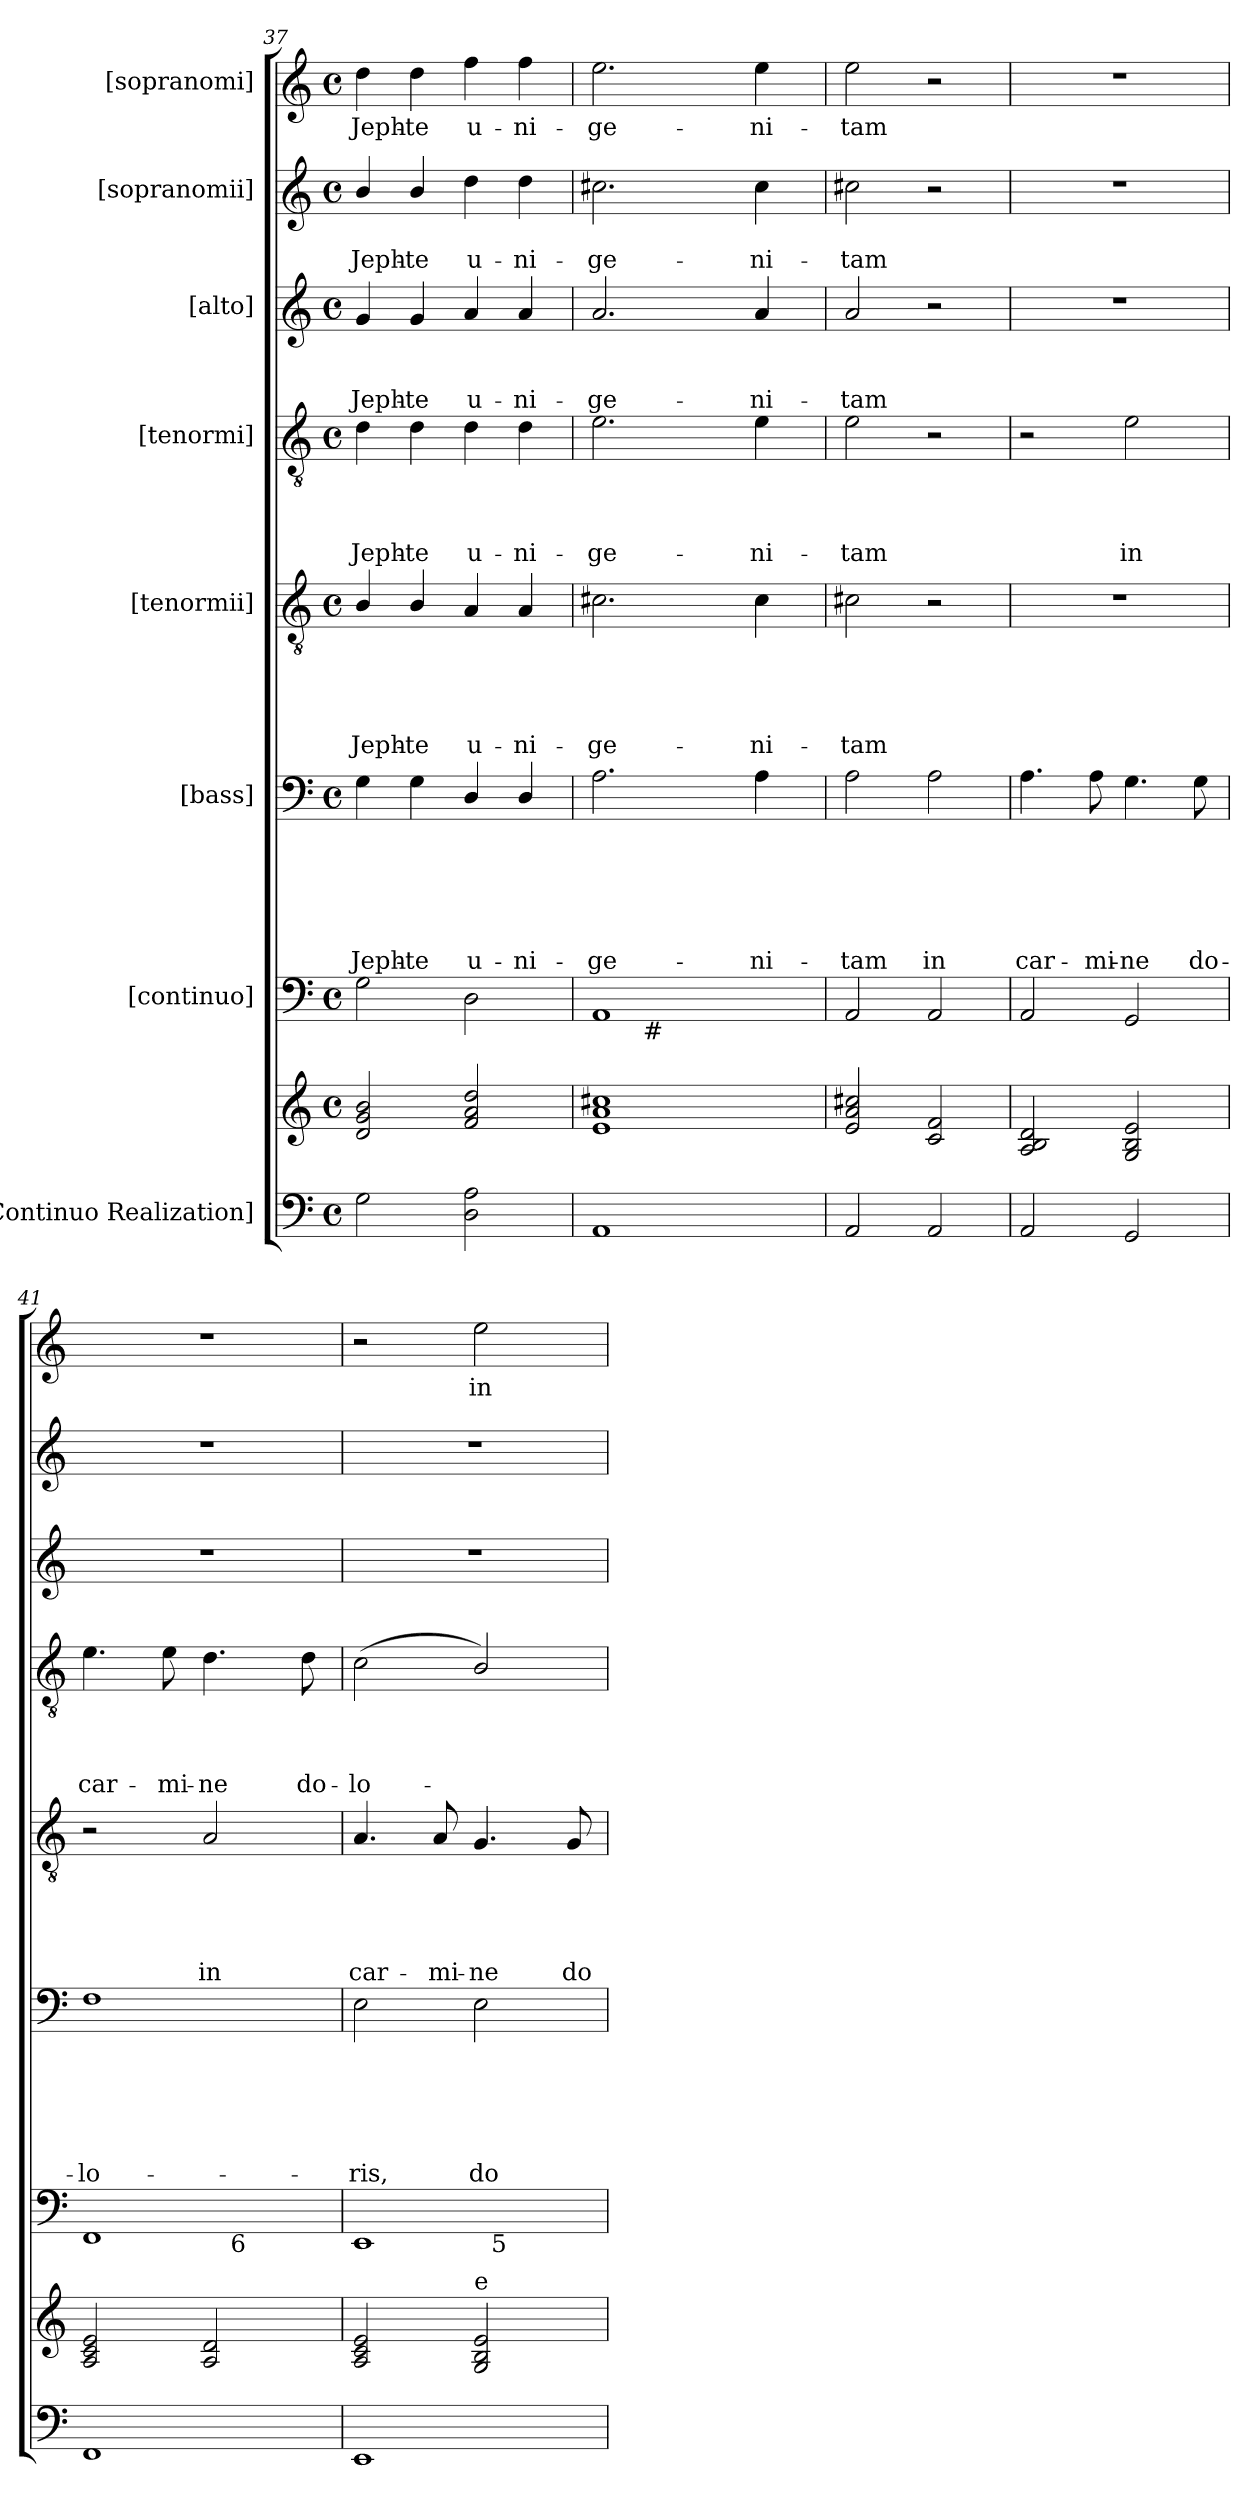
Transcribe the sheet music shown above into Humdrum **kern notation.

**kern	**kern	**kern	**kern	**text	**text	**text	**text	**text	**text	**kern	**text	**text	**text	**text	**text	**kern	**text	**text	**text	**text	**kern	**text	**text	**text	**kern	**text	**text	**kern	**text
*part8	*part8	*part7	*part6	*part6	*part6	*part6	*part6	*part6	*part6	*part5	*part5	*part5	*part5	*part5	*part5	*part4	*part4	*part4	*part4	*part4	*part3	*part3	*part3	*part3	*part2	*part2	*part2	*part1	*part1
*staff9	*staff8	*staff7	*staff6	*staff6	*staff6	*staff6	*staff6	*staff6	*staff6	*staff5	*staff5	*staff5	*staff5	*staff5	*staff5	*staff4	*staff4	*staff4	*staff4	*staff4	*staff3	*staff3	*staff3	*staff3	*staff2	*staff2	*staff2	*staff1	*staff1
*I"[Continuo Realization]	*	*I"[continuo]	*I"[bass]	*	*	*	*	*	*	*I"[tenormii]	*	*	*	*	*	*I"[tenormi]	*	*	*	*	*I"[alto]	*	*	*	*I"[sopranomii]	*	*	*I"[sopranomi]	*
*clefF4	*clefG2	*clefF4	*clefF4	*	*	*	*	*	*	*clefGv2	*	*	*	*	*	*clefGv2	*	*	*	*	*clefG2	*	*	*	*clefG2	*	*	*clefG2	*
*k[]	*k[]	*k[]	*k[]	*	*	*	*	*	*	*k[]	*	*	*	*	*	*k[]	*	*	*	*	*k[]	*	*	*	*k[]	*	*	*k[]	*
*C:	*C:	*C:	*C:	*	*	*	*	*	*	*C:	*	*	*	*	*	*C:	*	*	*	*	*C:	*	*	*	*C:	*	*	*C:	*
*M4/4	*M4/4	*M4/4	*M4/4	*	*	*	*	*	*	*M4/4	*	*	*	*	*	*M4/4	*	*	*	*	*M4/4	*	*	*	*M4/4	*	*	*M4/4	*
*met(c)	*met(c)	*met(c)	*met(c)	*	*	*	*	*	*	*met(c)	*	*	*	*	*	*met(c)	*	*	*	*	*met(c)	*	*	*	*met(c)	*	*	*met(c)	*
=37	=37	=37	=37	=37	=37	=37	=37	=37	=37	=37	=37	=37	=37	=37	=37	=37	=37	=37	=37	=37	=37	=37	=37	=37	=37	=37	=37	=37	=37
!	!	!	!	!	!	!	!	!	!LO:LY:b	!	!	!	!	!	!LO:LY:b	!	!	!	!	!LO:LY:b	!	!	!	!LO:LY:b	!	!	!LO:LY:b	!	!LO:LY:b
2G\	2d/ 2g/ 2b/	2G\	4G\	.	.	.	.	.	Jeph-	4B/	.	.	.	.	Jeph-	4d\	.	.	.	Jeph-	4g/	.	.	Jeph-	4b/	.	Jeph-	4dd\	Jeph-
!	!	!	!	!	!	!	!	!	!LO:LY:b:rj	!	!	!	!	!	!LO:LY:b:rj	!	!	!	!	!LO:LY:b:rj	!	!	!	!LO:LY:b:rj	!	!	!LO:LY:b:rj	!	!LO:LY:b:rj
.	.	.	4G\	.	.	.	.	.	-te	4B/	.	.	.	.	-te	4d\	.	.	.	-te	4g/	.	.	-te	4b/	.	-te	4dd\	-te
!	!	!	!	!	!	!	!	!	!LO:LY:b	!	!	!	!	!	!LO:LY:b	!	!	!	!	!LO:LY:b	!	!	!	!LO:LY:b	!	!	!LO:LY:b	!	!LO:LY:b
2D\ 2A\	2f/ 2a/ 2dd/	2D\	4D/	.	.	.	.	.	u-	4A/	.	.	.	.	u-	4d\	.	.	.	u-	4a/	.	.	u-	4dd\	.	u-	4ff\	u-
!	!	!	!	!	!	!	!	!	!LO:LY:b	!	!	!	!	!	!LO:LY:b	!	!	!	!	!LO:LY:b	!	!	!	!LO:LY:b	!	!	!LO:LY:b	!	!LO:LY:b
.	.	.	4D/	.	.	.	.	.	-ni-	4A/	.	.	.	.	-ni-	4d\	.	.	.	-ni-	4a/	.	.	-ni-	4dd\	.	-ni-	4ff\	-ni-
!!LO:PB:g=z
=38	=38	=38	=38	=38	=38	=38	=38	=38	=38	=38	=38	=38	=38	=38	=38	=38	=38	=38	=38	=38	=38	=38	=38	=38	=38	=38	=38	=38	=38
!	!	!	!	!	!	!	!	!	!LO:LY:b	!	!	!	!	!	!LO:LY:b	!	!	!	!	!LO:LY:b	!	!	!	!LO:LY:b	!	!	!LO:LY:b	!	!LO:LY:b
*	*	*^	*	*	*	*	*	*	*	*	*	*	*	*	*	*	*	*	*	*	*	*	*	*	*	*	*	*	*
1AA	1e 1a 1cc#X	1AA	8ryy	2.A\	.	.	.	.	.	-ge-	2.c#X\	.	.	.	.	-ge-	2.e\	.	.	.	-ge-	2.a/	.	.	-ge-	2.cc#X\	.	-ge-	2.ee\	-ge-
.	.	.	32ryy	.	.	.	.	.	.	.	.	.	.	.	.	.	.	.	.	.	.	.	.	.	.	.	.	.	.	.
!	!	!	!LO:TX:b:t=#	!	!	!	!	!	!	!	!	!	!	!	!	!	!	!	!	!	!	!	!	!	!	!	!	!	!	!
.	.	.	2ryy	.	.	.	.	.	.	.	.	.	.	.	.	.	.	.	.	.	.	.	.	.	.	.	.	.	.	.
.	.	.	4ryy	.	.	.	.	.	.	.	.	.	.	.	.	.	.	.	.	.	.	.	.	.	.	.	.	.	.	.
!	!	!	!	!	!	!	!	!	!	!LO:LY:b	!	!	!	!	!	!LO:LY:b	!	!	!	!	!LO:LY:b	!	!	!	!LO:LY:b	!	!	!LO:LY:b	!	!LO:LY:b
.	.	.	.	4A\	.	.	.	.	.	-ni-	4c#\	.	.	.	.	-ni-	4e\	.	.	.	-ni-	4a/	.	.	-ni-	4cc#\	.	-ni-	4ee\	-ni-
.	.	.	16.ryy	.	.	.	.	.	.	.	.	.	.	.	.	.	.	.	.	.	.	.	.	.	.	.	.	.	.	.
=39	=39	=39	=39	=39	=39	=39	=39	=39	=39	=39	=39	=39	=39	=39	=39	=39	=39	=39	=39	=39	=39	=39	=39	=39	=39	=39	=39	=39	=39	=39
!	!	!LO:TX:b:t=#	!	!	!	!	!	!	!	!	!	!	!	!	!	!	!	!	!	!	!	!	!	!	!	!	!	!	!	!
!	!	!	!	!	!	!	!	!	!	!LO:LY:b	!	!	!	!	!	!LO:LY:b	!	!	!	!	!LO:LY:b	!	!	!	!LO:LY:b	!	!	!LO:LY:b	!	!LO:LY:b
*	*	*v	*v	*	*	*	*	*	*	*	*	*	*	*	*	*	*	*	*	*	*	*	*	*	*	*	*	*	*	*
2AA/	2e/ 2a/ 2cc#X/	2AA/	2A\	.	.	.	.	.	-tam	2c#X\	.	.	.	.	-tam	2e\	.	.	.	-tam	2a/	.	.	-tam	2cc#X\	.	-tam	2ee\	-tam
!	!	!	!	!	!	!	!	!	!LO:LY:b	!	!	!	!	!	!	!	!	!	!	!	!	!	!	!	!	!	!	!	!
2AA</	2c/ 2f/	2AA</	2A\	.	.	.	.	.	in	2r	.	.	.	.	.	2r	.	.	.	.	2r	.	.	.	2r	.	.	2r	.
=40	=40	=40	=40	=40	=40	=40	=40	=40	=40	=40	=40	=40	=40	=40	=40	=40	=40	=40	=40	=40	=40	=40	=40	=40	=40	=40	=40	=40	=40
!	!	!	!	!	!	!	!	!	!LO:LY:b	!	!	!	!	!	!	!	!	!	!	!	!	!	!	!	!	!	!	!	!
2AA</	2A/ 2B/ 2d/	2AA</	4.A\	.	.	.	.	.	car-	1r	.	.	.	.	.	2r	.	.	.	.	1r	.	.	.	1r	.	.	1r	.
!	!	!	!	!	!	!	!	!	!LO:LY:b	!	!	!	!	!	!	!	!	!	!	!	!	!	!	!	!	!	!	!	!
.	.	.	8A\	.	.	.	.	.	-mi-	.	.	.	.	.	.	.	.	.	.	.	.	.	.	.	.	.	.	.	.
!	!	!	!	!	!	!	!	!	!LO:LY:b:rj	!	!	!	!	!	!	!	!	!	!	!LO:LY:b	!	!	!	!	!	!	!	!	!
2GG</	2G/ 2B/ 2e/	2GG</	4.G\	.	.	.	.	.	-ne	.	.	.	.	.	.	2e\	.	.	.	in	.	.	.	.	.	.	.	.	.
!	!	!	!	!	!	!	!	!	!LO:LY:b	!	!	!	!	!	!	!	!	!	!	!	!	!	!	!	!	!	!	!	!
.	.	.	8G\	.	.	.	.	.	do-	.	.	.	.	.	.	.	.	.	.	.	.	.	.	.	.	.	.	.	.
=41	=41	=41	=41	=41	=41	=41	=41	=41	=41	=41	=41	=41	=41	=41	=41	=41	=41	=41	=41	=41	=41	=41	=41	=41	=41	=41	=41	=41	=41
!	!	!	!	!	!	!	!	!	!LO:LY:b	!	!	!	!	!	!	!	!	!	!	!LO:LY:b	!	!	!	!	!	!	!	!	!
*	*	*^	*	*	*	*	*	*	*	*	*	*	*	*	*	*	*	*	*	*	*	*	*	*	*	*	*	*	*
1FF	2A/ 2c/ 2e/	1FF	2ryy	1F	.	.	.	.	.	-lo-	2r	.	.	.	.	.	4.e\	.	.	.	car-	1r	.	.	.	1r	.	.	1r	.
!	!	!	!	!	!	!	!	!	!	!	!	!	!	!	!	!	!	!	!	!	!LO:LY:b	!	!	!	!	!	!	!	!	!
.	.	.	.	.	.	.	.	.	.	.	.	.	.	.	.	.	8e\	.	.	.	-mi-	.	.	.	.	.	.	.	.	.
!	!	!	!	!	!	!	!	!	!	!	!	!	!	!	!	!LO:LY:b	!	!	!	!	!LO:LY:b:rj	!	!	!	!	!	!	!	!	!
.	2A/ 2d/	.	16ryy	.	.	.	.	.	.	.	2A/	.	.	.	.	in	4.d\	.	.	.	-ne	.	.	.	.	.	.	.	.	.
!	!	!	!LO:TX:b:t=6	!	!	!	!	!	!	!	!	!	!	!	!	!	!	!	!	!	!	!	!	!	!	!	!	!	!	!
.	.	.	4..ryy	.	.	.	.	.	.	.	.	.	.	.	.	.	.	.	.	.	.	.	.	.	.	.	.	.	.	.
!	!	!	!	!	!	!	!	!	!	!	!	!	!	!	!	!	!	!	!	!	!LO:LY:b	!	!	!	!	!	!	!	!	!
.	.	.	.	.	.	.	.	.	.	.	.	.	.	.	.	.	8d\	.	.	.	do-	.	.	.	.	.	.	.	.	.
=42	=42	=42	=42	=42	=42	=42	=42	=42	=42	=42	=42	=42	=42	=42	=42	=42	=42	=42	=42	=42	=42	=42	=42	=42	=42	=42	=42	=42	=42	=42
!	!	!	!	!	!	!	!	!	!	!LO:LY:b	!	!	!	!	!	!LO:LY:b	!	!	!	!	!LO:LY:b	!	!	!	!	!	!	!	!	!
1EE<	2A/ 2c/ 2e/	1EE<	2ryy	2E\	.	.	.	.	.	-ris,	4.A/	.	.	.	.	car-	(>2c\	.	.	.	-lo-	1r	.	.	.	1r	.	.	2r	.
!	!	!	!	!	!	!	!	!	!	!	!	!	!	!	!	!LO:LY:b	!	!	!	!	!	!	!	!	!	!	!	!	!	!
.	.	.	.	.	.	.	.	.	.	.	8A/	.	.	.	.	-mi-	.	.	.	.	.	.	.	.	.	.	.	.	.	.
!	!LO:TX:a:t=e	!	!	!	!	!	!	!	!	!	!	!	!	!	!	!	!	!	!	!	!	!	!	!	!	!	!	!	!	!
!	!	!	!	!	!	!	!	!	!	!LO:LY:b	!	!	!	!	!	!LO:LY:b:rj	!	!	!	!	!	!	!	!	!	!	!	!	!	!LO:LY:b
.	2G/ 2B/ 2e/	.	32ryy	2E\	.	.	.	.	.	do-	4.G/	.	.	.	.	-ne	2B/)	.	.	.	.	.	.	.	.	.	.	.	2ee\	in
!	!	!	!LO:TX:b:t=5	!	!	!	!	!	!	!	!	!	!	!	!	!	!	!	!	!	!	!	!	!	!	!	!	!	!	!
.	.	.	4...ryy	.	.	.	.	.	.	.	.	.	.	.	.	.	.	.	.	.	.	.	.	.	.	.	.	.	.	.
!	!	!	!	!	!	!	!	!	!	!	!	!	!	!	!	!LO:LY:b	!	!	!	!	!	!	!	!	!	!	!	!	!	!
.	.	.	.	.	.	.	.	.	.	.	8G/	.	.	.	.	do-	.	.	.	.	.	.	.	.	.	.	.	.	.	.
*	*	*v	*v	*	*	*	*	*	*	*	*	*	*	*	*	*	*	*	*	*	*	*	*	*	*	*	*	*	*	*
=	=	=	=	=	=	=	=	=	=	=	=	=	=	=	=	=	=	=	=	=	=	=	=	=	=	=	=	=	=
*-	*-	*-	*-	*-	*-	*-	*-	*-	*-	*-	*-	*-	*-	*-	*-	*-	*-	*-	*-	*-	*-	*-	*-	*-	*-	*-	*-	*-	*-
